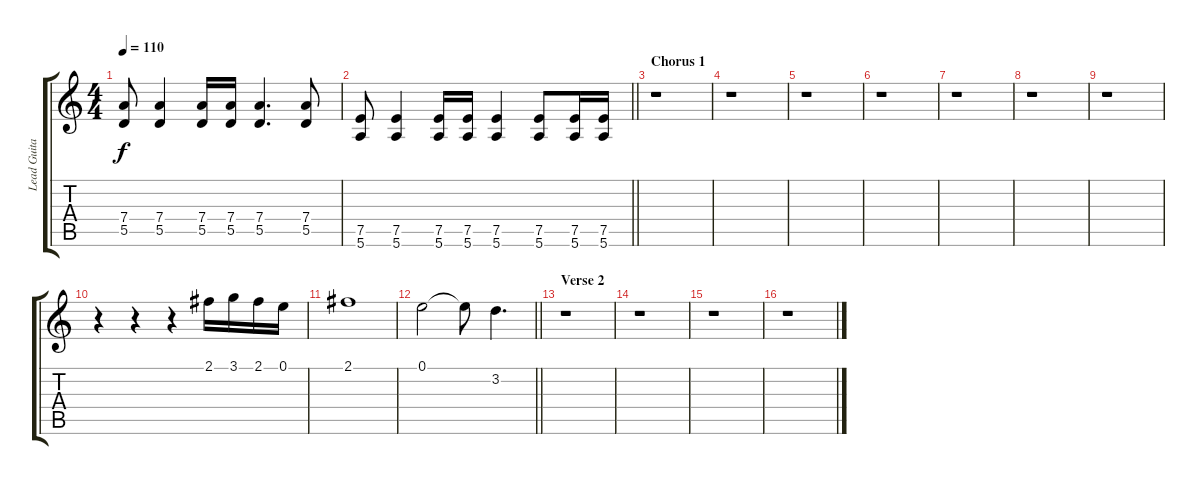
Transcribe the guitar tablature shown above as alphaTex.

\track ("Lead Guitar 2" "Lead Guita") {instrument distortionguitar}
\staff {score tabs}
\tuning (E4 B3 G3 D3 A2 E2) {hide}
\ts (4 4)
\tempo 110
\clef g2
\ks c
(7.4 5.5).8{dy f} (7.4 5.5).4 (7.4 5.5).16 (7.4 5.5).16 (7.4 5.5).4{d} (7.4 5.5).8 |
\barLineRight lightlight
(7.5 5.6).8 (7.5 5.6).4 (7.5 5.6).16 (7.5 5.6).16 (7.5 5.6).4 (7.5 5.6).8 (7.5 5.6).16 (7.5 5.6).16 |
\section ("" "Chorus 1")
r.1 |
r.1 |
r.1 |
r.1 |
r.1 |
r.1 |
r.1 |
r.4 r.4 r.4 2.1.16 3.1.16 2.1.16 0.1.16 |
2.1.1 |
\barLineRight lightlight
0.1.2 0.1{t}.8 3.2.4{d} |
\section ("" "Verse 2")
r.1 |
r.1 |
r.1 |
r.1
